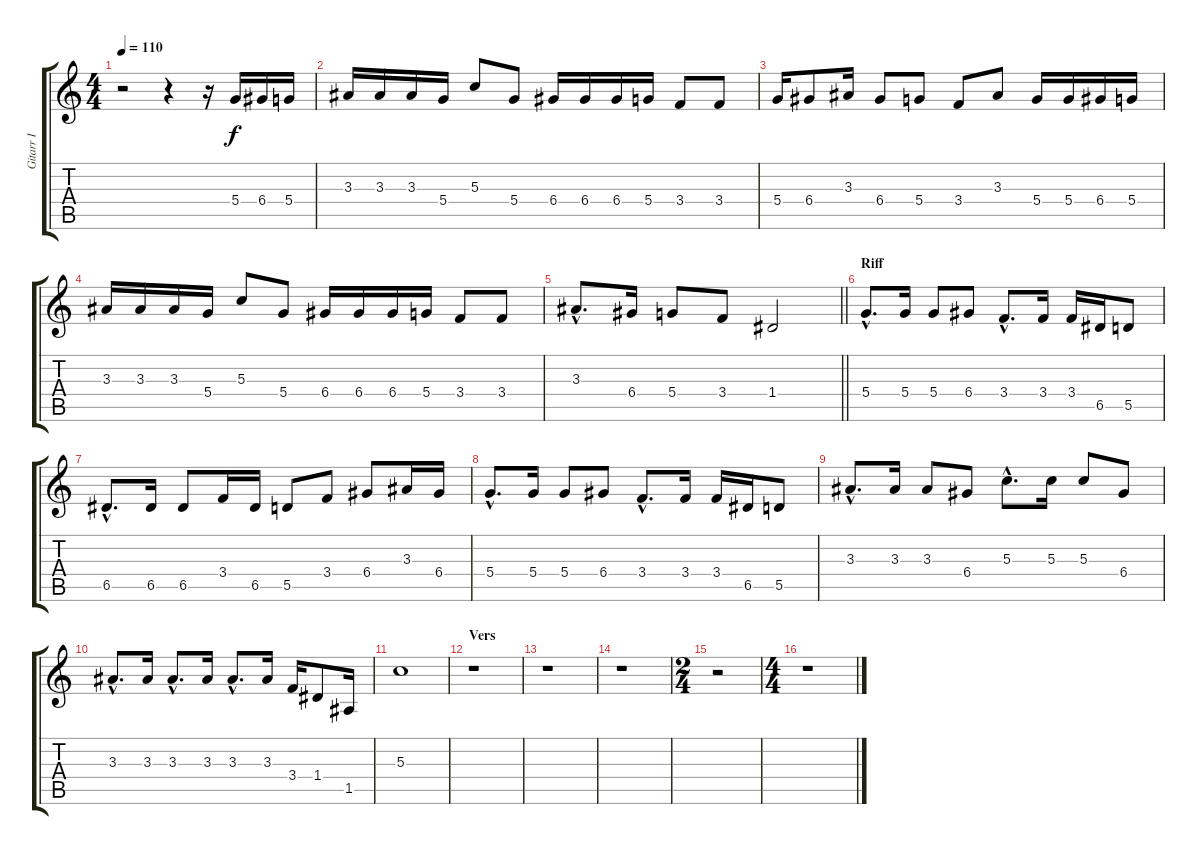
\track ("Gitarr I" "Gitarr I") {instrument overdrivenguitar}
\staff {score tabs}
\tuning (E4 B3 G3 D3 A2 E2) {hide}
\ts (4 4)
\tempo 110
\clef g2
\ks c
r.2{dy f instrument overdrivenguitar} r.4 r.16 5.4.16 6.4.16 5.4.16 |
3.3.16 3.3.16 3.3.16 5.4.16 5.3.8 5.4.8 6.4.16 6.4.16 6.4.16 5.4.16 3.4.8 3.4.8 |
5.4.16 6.4.8 3.3.16 6.4.8 5.4.8 3.4.8 3.3.8 5.4.16 5.4.16 6.4.16 5.4.16 |
3.3.16 3.3.16 3.3.16 5.4.16 5.3.8 5.4.8 6.4.16 6.4.16 6.4.16 5.4.16 3.4.8 3.4.8 |
\barLineRight lightlight
3.3{hac}.8{d} 6.4.16 5.4.8 3.4.8 1.4.2 |
\section ("" "Riff")
5.4{hac}.8{d} 5.4.16 5.4.8 6.4.8 3.4{hac}.8{d} 3.4.16 3.4.16 6.5.16 5.5.8 |
6.5{hac}.8{d} 6.5.16 6.5.8 3.4.16 6.5.16 5.5.8 3.4.8 6.4.8 3.3.16 6.4.16 |
5.4{hac}.8{d} 5.4.16 5.4.8 6.4.8 3.4{hac}.8{d} 3.4.16 3.4.16 6.5.16 5.5.8 |
3.3{hac}.8{d} 3.3.16 3.3.8 6.4.8 5.3{hac}.8{d} 5.3.16 5.3.8 6.4.8 |
3.3{hac}.8{d} 3.3.16 3.3{hac}.8{d} 3.3.16 3.3{hac}.8{d} 3.3.16 3.4.16 1.4.8 1.5.16 |
5.3.1 |
\section ("" "Vers")
r.1 |
r.1 |
r.1 |
\ts (2 4)
r.2 |
\ts (4 4)
r.1
